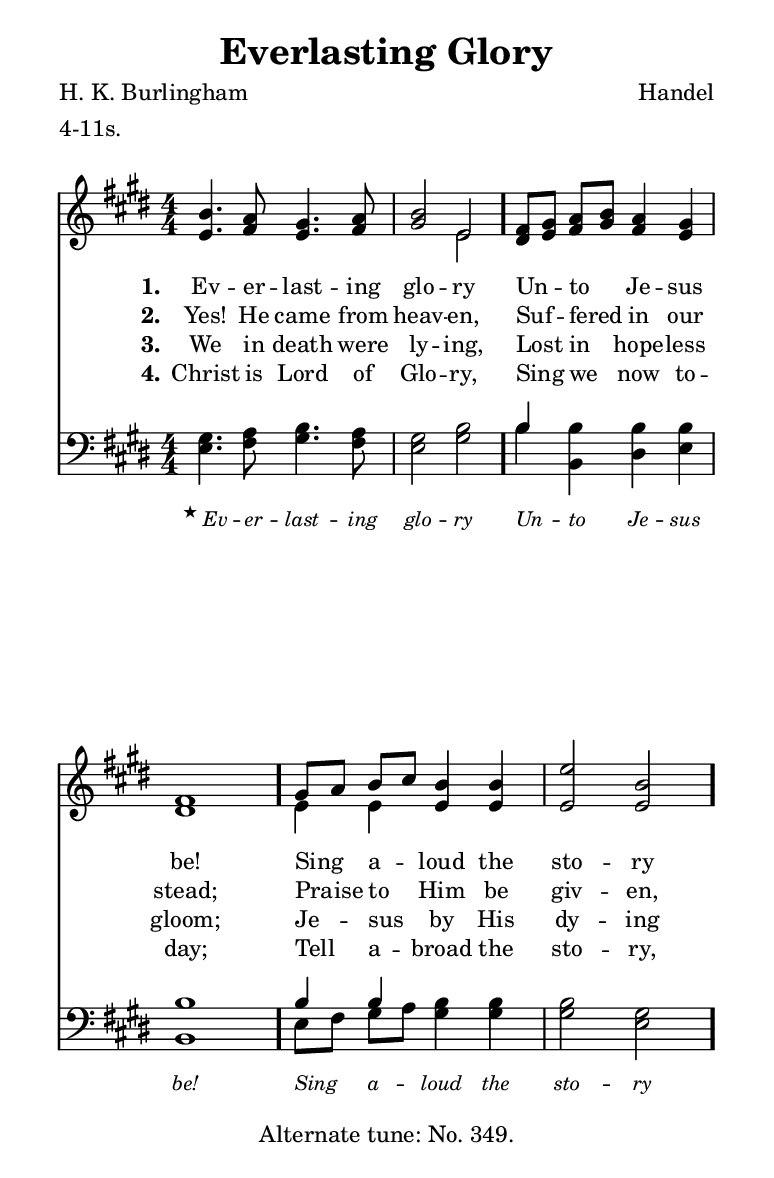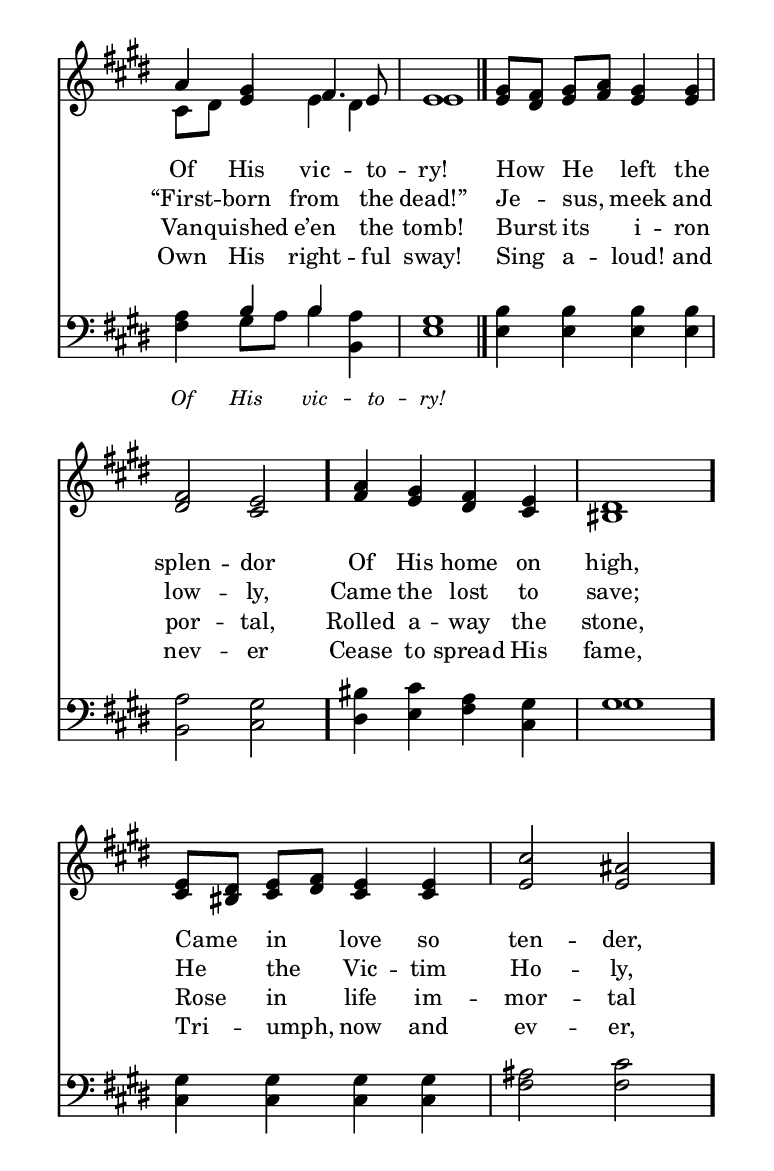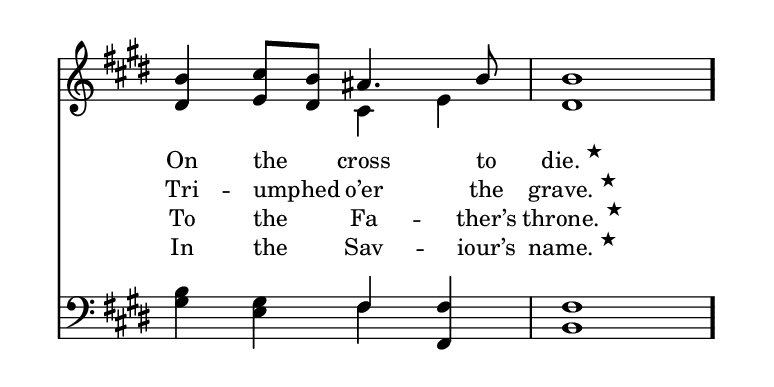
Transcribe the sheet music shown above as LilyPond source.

\include "common/global.ily"
\paper {
  \include "common/paper.ily"
  system-count = #(cond (is-eogsized 4) (#t #f))
  oddFooterMarkup = \markup { \fill-line { \on-the-fly \first-page "Alternate tune: No. 349." } }
}

\header{
  %gospel
  hymnnumber = "83"
  title = "Everlasting Glory"
  tunename = "Maccabeus"
  meter = "4-11s."
  poet = "H. K. Burlingham"
  composer = "Handel"
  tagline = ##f
}

% for fermata in MIDI
ta = { \tempo 4=100 }
tb = { \tempo 4=50  }

patternAA = { c4. c8 c4. c8 | c2 c2 }

patternBA = { c8[ c8] c8[ c8] c4 c4 | c1 }
patternBB = { c4      c4      c4 c4 | c1 }

patternCA = { c8[ c8] c8[ c8] c4 c4 | c2 c2 }
patternCB = { c4      c4      c4 c4 | c2 c2 }

patternDA = { c4      c4 c4. c8 | c1 }
patternDB = { c8[ c8] c4 c4  c4 | c1 }
patternDC = { c4      c4 c4  c4 | c1 }
patternDD = { c4 c8[ c8] c4  c4 | c1 }
patternDE = { c4 c8[ c8] c4. c8 | c1 }

global = {
  \include "common/overrides.ily"
  \override Staff.TimeSignature.style = #'numbered
  \time 4/4
  \override Score.MetronomeMark.transparent = ##t % hide all fermata changes too
  \ta
  \key e \major
  \autoBeamOff
}

notesSopranoA = {
\global
\relative c'' {

  \changePitch \patternAA { b a gis a | b e, }
  \changePitch \patternBA { fis gis a b a gis | fis }
  \changePitch \patternCA { gis a b cis b b | e b }
  \changePitch \patternDA { a gis fis e | e }

  \bar "|."

}
}

notesSopranoB = {
\relative c'' {

  \changePitch \patternCA { gis fis gis a gis gis | fis e }
  \changePitch \patternBB { a gis fis e | dis }
  \changePitch \patternCA { e dis e fis e e | cis' ais }
  \changePitch \patternDE { b cis b ais b | b }

	\bar "."

}
}

notesAltoA = {
\global
\relative e' {

  \changePitch \patternAA { e fis e fis | gis e }
  \changePitch \patternBA { dis e fis gis fis e | dis }
  \changePitch \patternCB { e e e e | e e }
  \changePitch \patternDB { cis dis e e dis | e }

}
}

notesAltoB = {
\relative e' {

  \changePitch \patternCA { e dis e fis e e | dis cis }
  \changePitch \patternBB { fis e dis cis | bis }
  \changePitch \patternCA { cis bis cis dis cis cis | e e }
  \changePitch \patternDD { dis e dis cis e | dis }

}
}

notesTenorA = {
\global
\relative a {

  \changePitch \patternAA { gis a b a | gis b }
  \changePitch \patternBB { b b b b | b }
  \changePitch \patternCB { b b b b | b gis }
  \changePitch \patternDC { a b b a | gis }

}
}

notesTenorB = {
\relative a {

  \changePitch \patternCB { b b b b | a gis }
  \changePitch \patternBB { bis cis a gis | gis }
  \changePitch \patternCB { gis gis gis gis | ais cis }
  \changePitch \patternBB { b gis fis fis | fis }

}
}

notesBassA = {
\global
\relative f {

  \changePitch \patternAA { e fis gis fis | e gis }
  \changePitch \patternBB { b b, dis e | b }
  \changePitch \patternCA { e fis gis a gis gis | gis e }
  \changePitch \patternDD { fis gis a b b, | e }

}
}

notesBassB = {
\relative f {

  \changePitch \patternCB { e e e e | b cis }
  \changePitch \patternBB { dis e fis cis | gis' }
  \changePitch \patternCB { cis, cis cis cis | fis fis }
  \changePitch \patternBB { gis e fis fis, | b }

}
}

Refrain = \lyricmode {

%LYRICS Ev -- er -- last -- ing glo -- ry
%{HIDE>%} { \override LyricText.font-size = #-1 \override Lyrics.LyricText.font-shape = #'italic } \markup{{\super{★}}Ev} -- er -- last -- ing glo -- ry %{<HIDE%}
Un -- to Je --  sus be!
Sing a -- loud the sto -- ry
Of His vic -- to -- ry!

}

wordsA = \lyricmode {
\set stanza = "1."

Ev -- er -- last -- ing glo -- ry \bar "."
Un -- to Je --  sus be! \bar "."
Sing a -- loud the sto -- ry \bar "."
Of His vic -- to -- ry! \bar "|."
How He left the splen -- dor \bar "."
Of His home on high, \bar "."
Came in love so ten -- der, \bar "."
On the cross to \markup{ die.{\super{★}}} \bar "."

}

wordsB = \lyricmode {
\set stanza = "2."

Yes! He came from heav -- en,
Suf -- fered in our stead;
Praise to Him be giv -- en,
“First -- born from the dead!”
Je -- sus, meek and low -- ly,
Came the lost to save;
He the Vic -- tim Ho -- ly,
Tri -- umphed o’er the \markup{ grave.{\super{★}}}

}

wordsC = \lyricmode {
\set stanza = "3."

We in death were ly -- ing,
Lost in hope -- less gloom;
Je -- sus by His dy -- ing
Van -- quished e’en the tomb!
Burst its i -- ron por -- tal,
Rolled a -- way the stone,
Rose in life im -- mor -- tal
To the Fa -- ther’s \markup{ throne.{\super{★}}%{workaround for weird bug in getlyrics.pl%}}

}

wordsD = \lyricmode {
\set stanza = "4."

Christ is Lord of Glo -- ry,
Sing we now to -- day;
Tell a -- broad the sto -- ry,
Own His right -- ful sway!
Sing a -- loud! and nev -- er
Cease to spread His fame,
Tri -- umph, now and ev -- er,
In the Sav -- iour’s \markup{ name.{\super{★}}}

}

\score {
  \context ChoirStaff <<
    \context Staff = upper <<
      \set Staff.autoBeaming = ##f
      \set ChoirStaff.systemStartDelimiter = #'SystemStartBar
      \partcombine #'(2 . 9) { \notesSopranoA \notesSopranoB } { \notesAltoA \notesAltoB }
      \context NullVoice = sopranos { \voiceOne { \notesSopranoA \notesSopranoB } }
      \context NullVoice = altos { \voiceTwo { \notesAltoA \notesAltoB } }
      \context Lyrics = one   \lyricsto sopranos \wordsA
      \context Lyrics = two   \lyricsto sopranos \wordsB
      \context Lyrics = three \lyricsto sopranos \wordsC
      \context Lyrics = four  \lyricsto sopranos \wordsD
    >>
    \context Staff = men <<
      \set Staff.autoBeaming = ##f
      \clef bass
      \set ChoirStaff.printPartCombineTexts = ##f
      \partcombine #'(2 . 9) { \notesTenorA \notesTenorB } { \notesBassA \notesBassB }
      \context NullVoice = tenors { \voiceOne { \notesTenorA \notesTenorB } }
      \context NullVoice = basses { \voiceTwo { \notesBassA \notesBassB } }
    >>
	\new Lyrics \with { alignBelowContext = men } \lyricsto sopranos \Refrain
  >>
  \layout {
    \include "common/layout.ily"
  }
}

\score {
  \context ChoirStaff <<
    \context Staff = upper <<
      \set Staff.autoBeaming = ##f
      \set ChoirStaff.systemStartDelimiter = #'SystemStartBar
      \context Voice  = sopranos { \voiceOne { \notesSopranoA \notesSopranoB \notesSopranoA } }
      \context Voice  = altos { \voiceTwo { \notesAltoA \notesAltoB \notesAltoA } }
    >>
    \context Staff = men <<
      \set Staff.autoBeaming = ##f
      \clef bass
      \context Voice  = tenors { \voiceOne { \notesTenorA \notesTenorB \notesTenorA } }
      \context Voice  = basses { \voiceTwo { \notesBassA \notesBassB \notesBassA } }
    >>
  >>
  \midi{
    \include "common/midi.ily"
  }
}

\version "2.19.49"  % necessary for upgrading to future LilyPond versions.

% vi:set et ts=2 sw=2 ai nocindent syntax=lilypond:
